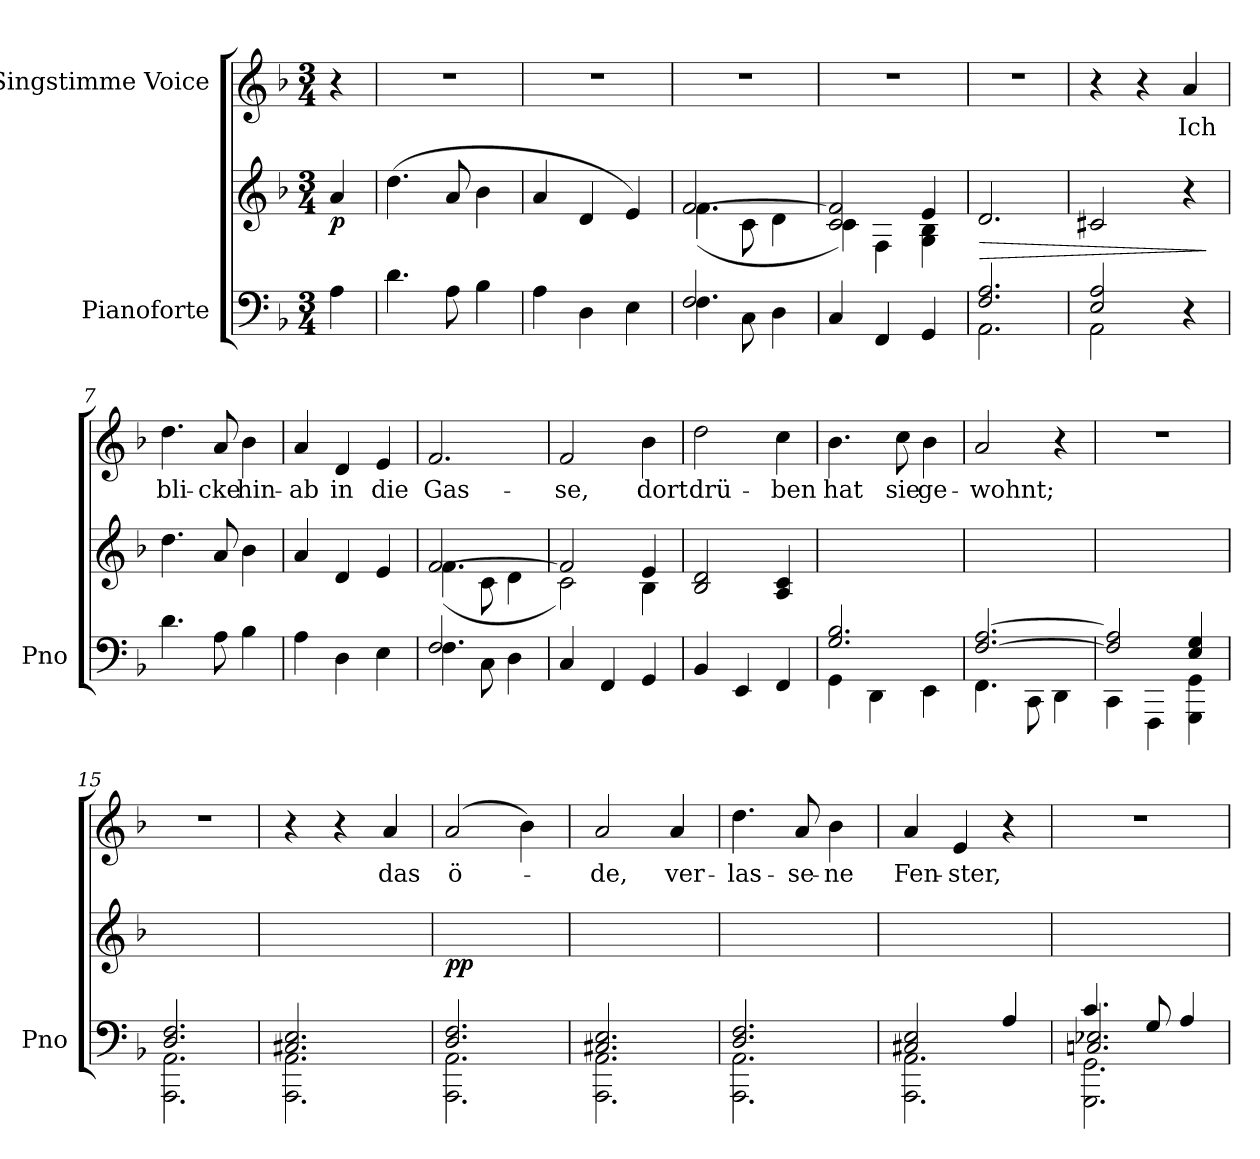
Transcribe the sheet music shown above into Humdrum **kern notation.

**kern	**kern	**dynam	**kern	**text
*part2	*part2	*part2	*part1	*part1
*staff3	*staff2	*staff2/3	*staff1	*staff1
*I"Pianoforte	*	*	*I"Singstimme Voice	*
*I'Pno	*	*	*	*
*clefF4	*clefG2	*	*clefG2	*
*k[b-]	*k[b-]	*	*k[b-]	*
*M3/4	*M3/4	*	*M3/4	*
=	=	=	=	=
!	!	!LO:DY:b	!	!
4A\	4a/	p	4r	.
=1	=1	=1	=1	=1
4.d\	(4.dd\	.	2.r	.
8A\	8a/	.	.	.
4B-\	4b-\	.	.	.
=2	=2	=2	=2	=2
4A\	4a/	.	2.r	.
4D\	4d/	.	.	.
4E\	4e/)	.	.	.
=3	=3	=3	=3	=3
*^	*^	*	*	*
2.F/	4.F\	[2.f/	(4.f\	.	2.r	.
.	8C\	.	8c\	.	.	.
.	4D\	.	4d\	.	.	.
*v	*v	*	*	*	*	*
=4	=4	=4	=4	=4	=4
4C/	2c/ 2f/]	4c\)	.	2.r	.
4FF/	.	4F\	.	.	.
4GG/	4e/	4G\ 4B-\	.	.	.
=5	=5	=5	=5	=5	=5
*^	*	*	*	*	*
!	!	!	!	!LO:HP:b	!	!
*	*	*v	*v	*	*	*
2.F/ 2.A/	2.AA\	2.d/	>	2.r	.
=6	=6	=6	=6	=6	=6
2E/ 2A/	2AA\	2c#X/	.	4r	.
.	.	.	.	4r	.
!	!	!	!	!	!LO:LY:b
4r	4ryy	4r	.	4a/	Ich
*v	*v	*	*	*	*
.	.	]	.	.
=7	=7	=7	=7	=7
!	!	!	!	!LO:LY:b
4.d\	4.dd\	.	4.dd\	bli-
!	!	!	!	!LO:LY:b
8A\	8a/	.	8a/	-cke
!	!	!	!	!LO:LY:b
4B-\	4b-\	.	4b-\	hin-
=8	=8	=8	=8	=8
!	!	!	!	!LO:LY:b
4A\	4a/	.	4a/	-ab
!	!	!	!	!LO:LY:b
4D\	4d/	.	4d/	in
!	!	!	!	!LO:LY:b
4E\	4e/	.	4e/	die
!!LO:LB:g=z
=9	=9	=9	=9	=9
*^	*^	*	*	*
!	!	!	!	!	!	!LO:LY:b
2.F/	4.F\	[2.f/	(4.f\	.	2.f/	Gas-
.	8C\	.	8c\	.	.	.
.	4D\	.	4d\	.	.	.
=10	=10	=10	=10	=10	=10	=10
!	!	!	!	!	!	!LO:LY:b
*v	*v	*	*	*	*	*
4C/	2f/]	2c\)	.	2f/	-se,
4FF/	.	.	.	.	.
!	!	!	!	!	!LO:LY:b
4GG/	4e/	4B-\	.	4b-\	dort
=11	=11	=11	=11	=11	=11
!	!	!	!	!	!LO:LY:b
*	*v	*v	*	*	*
4BB-/	(>2B-/ 2d/	.	2dd\	drü-
4EE/	.	.	.	.
!	!	!	!	!LO:LY:b
4FF/	4A/ 4c/	.	4cc\	-ben
=12	=12	=12	=12	=12
*^	*	*	*	*
!	!	!	!	!	!LO:LY:b
2.G/ 2.B-/)	4GG\	2.ryy	.	4.b-\	hat
.	4DD\	.	.	.	.
!	!	!	!	!	!LO:LY:b
.	.	.	.	8cc\	sie
!	!	!	!	!	!LO:LY:b
.	4EE\	.	.	4b-\	ge-
=13	=13	=13	=13	=13	=13
!	!	!	!	!	!LO:LY:b
[>2.F/ [2.A/	4.FF\	2.ryy	.	2a/	-wohnt;
.	8CC\	.	.	.	.
.	4DD\	.	.	4r	.
=14	=14	=14	=14	=14	=14
2F/] 2A/]	4CC\	2.ryy	.	2.r	.
.	4FFF\	.	.	.	.
4E/ 4G/	4GGG\ 4GG\	.	.	.	.
=15	=15	=15	=15	=15	=15
2.D/ 2.F/	2.AAA\ 2.AA\	2.ryy	.	2.r	.
=16	=16	=16	=16	=16	=16
2.C#X/ 2.E/	2.AAA\ 2.AA\	2.ryy	.	4r	.
.	.	.	.	4r	.
!	!	!	!	!	!LO:LY:b
.	.	.	.	4a/	das
=17	=17	=17	=17	=17	=17
!	!	!	!LO:DY:b	!	!LO:LY:b
2.D/ 2.F/	2.AAA\ 2.AA\	2.ryy	pp	(2a/	ö-
.	.	.	.	4b-\)	.
!!LO:LB:g=z
=18	=18	=18	=18	=18	=18
!	!	!	!	!	!LO:LY:b
2.C#X/ 2.E/	2.AAA\ 2.AA\	2.ryy	.	2a/	-de,
!	!	!	!	!	!LO:LY:b
.	.	.	.	4a/	ver-
=19	=19	=19	=19	=19	=19
!	!	!	!	!	!LO:LY:b
2.D/ 2.F/	2.AAA\ 2.AA\	2.ryy	.	4.dd\	-las-
!	!	!	!	!	!LO:LY:b
.	.	.	.	8a/	-se-
!	!	!	!	!	!LO:LY:b
.	.	.	.	4b-\	-ne
=20	=20	=20	=20	=20	=20
!	!	!	!	!	!LO:LY:b
2C#X/ 2E/	2.AAA\ 2.AA\	2.ryy	.	4a/	Fen-
!	!	!	!	!	!LO:LY:b
.	.	.	.	4e/	-ster,
4A/	.	.	.	4r	.
=21	=21	=21	=21	=21	=21
*	*^	*	*	*	*
4.c/	2.Cn/ 2.E-X/	2.GGG\ 2.GG\	2.ryy	.	2.r	.
8G/	.	.	.	.	.	.
4A/	.	.	.	.	.	.
*v	*v	*v	*	*	*	*
=	=	=	=	=
*-	*-	*-	*-	*-
